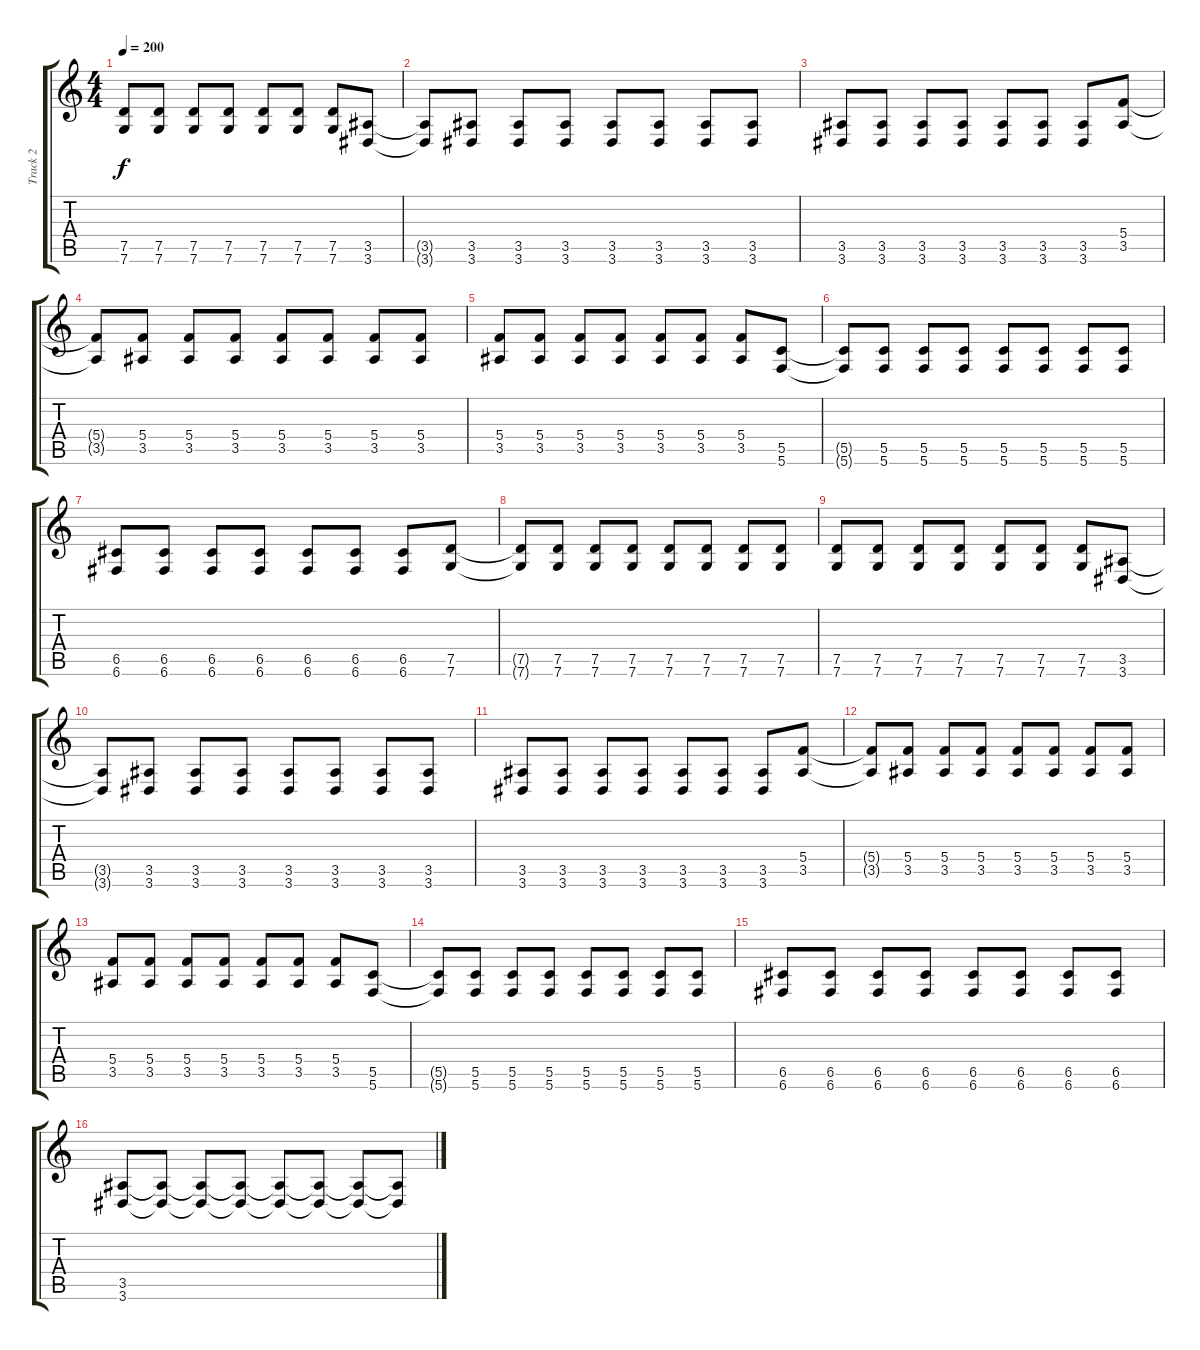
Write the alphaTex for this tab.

\track ("Track 2" "Track 2") {instrument distortionguitar}
\staff {score tabs}
\tuning (D4 A3 F3 C3 G2 C2) {hide}
\ts (4 4)
\tempo 200
\clef g2
\ks c
(7.5 7.6).8{dy f} (7.5 7.6).8 (7.5 7.6).8 (7.5 7.6).8 (7.5 7.6).8 (7.5 7.6).8 (7.5 7.6).8 (3.5 3.6).8 |
(3.5{t} 3.6{t}).8 (3.5 3.6).8 (3.5 3.6).8 (3.5 3.6).8 (3.5 3.6).8 (3.5 3.6).8 (3.5 3.6).8 (3.5 3.6).8 |
(3.5 3.6).8 (3.5 3.6).8 (3.5 3.6).8 (3.5 3.6).8 (3.5 3.6).8 (3.5 3.6).8 (3.5 3.6).8 (5.4 3.5).8 |
(5.4{t} 3.5{t}).8 (5.4 3.5).8 (5.4 3.5).8 (5.4 3.5).8 (5.4 3.5).8 (5.4 3.5).8 (5.4 3.5).8 (5.4 3.5).8 |
(5.4 3.5).8 (5.4 3.5).8 (5.4 3.5).8 (5.4 3.5).8 (5.4 3.5).8 (5.4 3.5).8 (5.4 3.5).8 (5.5 5.6).8 |
(5.5{t} 5.6{t}).8 (5.5 5.6).8 (5.5 5.6).8 (5.5 5.6).8 (5.5 5.6).8 (5.5 5.6).8 (5.5 5.6).8 (5.5 5.6).8 |
(6.5 6.6).8 (6.5 6.6).8 (6.5 6.6).8 (6.5 6.6).8 (6.5 6.6).8 (6.5 6.6).8 (6.5 6.6).8 (7.5 7.6).8 |
(7.5{t} 7.6{t}).8 (7.5 7.6).8 (7.5 7.6).8 (7.5 7.6).8 (7.5 7.6).8 (7.5 7.6).8 (7.5 7.6).8 (7.5 7.6).8 |
(7.5 7.6).8 (7.5 7.6).8 (7.5 7.6).8 (7.5 7.6).8 (7.5 7.6).8 (7.5 7.6).8 (7.5 7.6).8 (3.5 3.6).8 |
(3.5{t} 3.6{t}).8 (3.5 3.6).8 (3.5 3.6).8 (3.5 3.6).8 (3.5 3.6).8 (3.5 3.6).8 (3.5 3.6).8 (3.5 3.6).8 |
(3.5 3.6).8 (3.5 3.6).8 (3.5 3.6).8 (3.5 3.6).8 (3.5 3.6).8 (3.5 3.6).8 (3.5 3.6).8 (5.4 3.5).8 |
(5.4{t} 3.5{t}).8 (5.4 3.5).8 (5.4 3.5).8 (5.4 3.5).8 (5.4 3.5).8 (5.4 3.5).8 (5.4 3.5).8 (5.4 3.5).8 |
(5.4 3.5).8 (5.4 3.5).8 (5.4 3.5).8 (5.4 3.5).8 (5.4 3.5).8 (5.4 3.5).8 (5.4 3.5).8 (5.5 5.6).8 |
(5.5{t} 5.6{t}).8 (5.5 5.6).8 (5.5 5.6).8 (5.5 5.6).8 (5.5 5.6).8 (5.5 5.6).8 (5.5 5.6).8 (5.5 5.6).8 |
(6.5 6.6).8 (6.5 6.6).8 (6.5 6.6).8 (6.5 6.6).8 (6.5 6.6).8 (6.5 6.6).8 (6.5 6.6).8 (6.5 6.6).8 |
(3.5 3.6).8 (3.5{t} 3.6{t}).8 (3.5{t} 3.6{t}).8 (3.5{t} 3.6{t}).8 (3.5{t} 3.6{t}).8 (3.5{t} 3.6{t}).8 (3.5{t} 3.6{t}).8 (3.5{t} 3.6{t}).8
